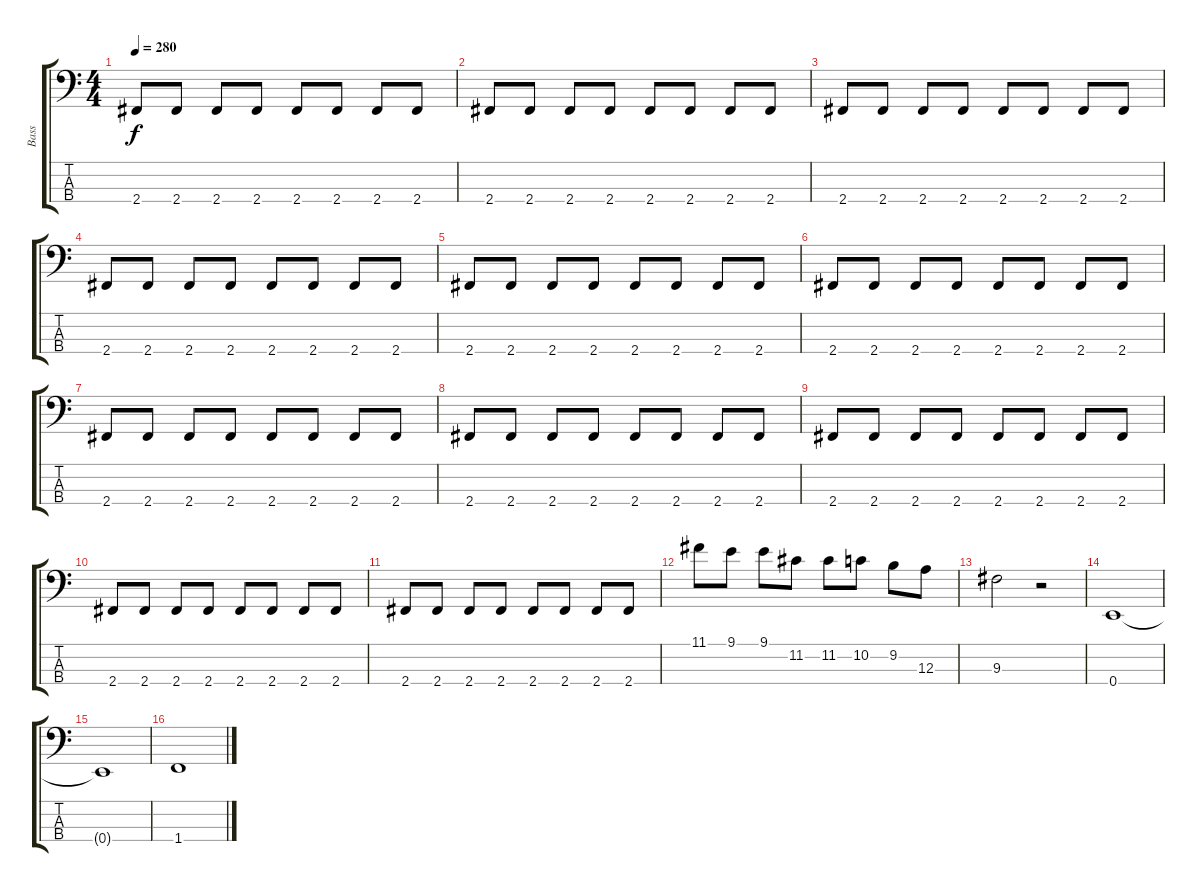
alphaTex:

\track ("Bass" "Bass") {instrument electricbassfinger}
\staff {score tabs}
\tuning (G2 D2 A1 E1) {hide}
\ts (4 4)
\tempo 280
\clef f4
\ks c
2.4.8{dy f} 2.4.8 2.4.8 2.4.8 2.4.8 2.4.8 2.4.8 2.4.8 |
2.4.8 2.4.8 2.4.8 2.4.8 2.4.8 2.4.8 2.4.8 2.4.8 |
2.4.8 2.4.8 2.4.8 2.4.8 2.4.8 2.4.8 2.4.8 2.4.8 |
2.4.8 2.4.8 2.4.8 2.4.8 2.4.8 2.4.8 2.4.8 2.4.8 |
2.4.8 2.4.8 2.4.8 2.4.8 2.4.8 2.4.8 2.4.8 2.4.8 |
2.4.8 2.4.8 2.4.8 2.4.8 2.4.8 2.4.8 2.4.8 2.4.8 |
2.4.8 2.4.8 2.4.8 2.4.8 2.4.8 2.4.8 2.4.8 2.4.8 |
2.4.8 2.4.8 2.4.8 2.4.8 2.4.8 2.4.8 2.4.8 2.4.8 |
2.4.8 2.4.8 2.4.8 2.4.8 2.4.8 2.4.8 2.4.8 2.4.8 |
2.4.8 2.4.8 2.4.8 2.4.8 2.4.8 2.4.8 2.4.8 2.4.8 |
2.4.8 2.4.8 2.4.8 2.4.8 2.4.8 2.4.8 2.4.8 2.4.8 |
11.1.8 9.1.8 9.1.8 11.2.8 11.2.8 10.2.8 9.2.8 12.3.8 |
9.3.2 r.2 |
0.4.1 |
0.4{t}.1 |
1.4.1
